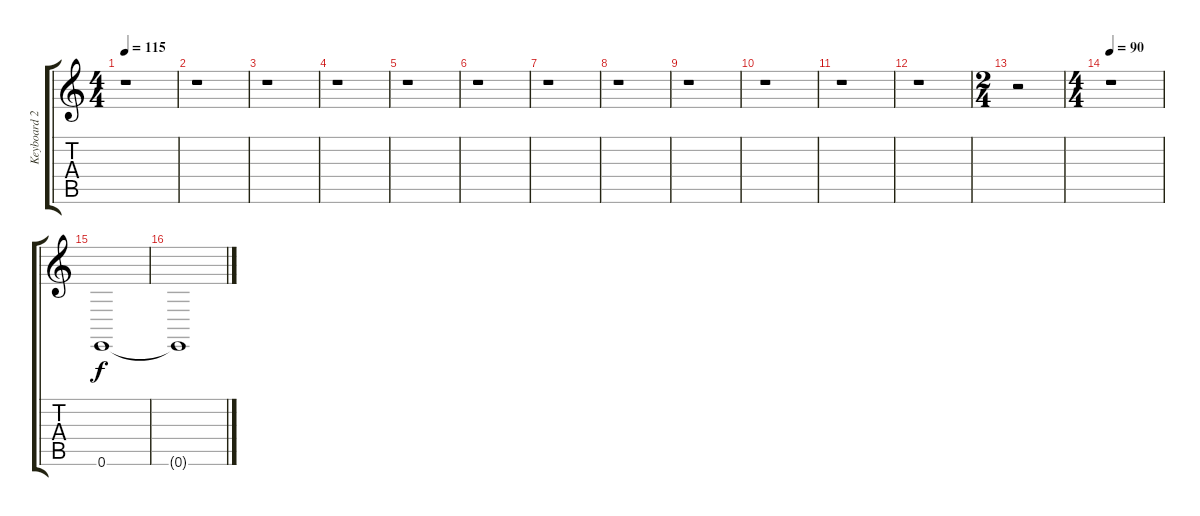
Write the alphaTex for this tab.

\track ("Keyboard 2." "Keyboard 2") {instrument harpsichord}
\staff {score tabs}
\tuning (E4 B3 G3 D3 A2 E2) {hide}
\ts (4 4)
\tempo 115
\clef g2
\ks c
r.1{dy f} |
r.1 |
r.1 |
r.1 |
r.1 |
r.1 |
r.1 |
r.1 |
r.1 |
r.1 |
r.1 |
r.1 |
\ts (2 4)
r.2 |
\ts (4 4)
\tempo 90
r.1 |
0.6.1 |
0.6{t}.1
